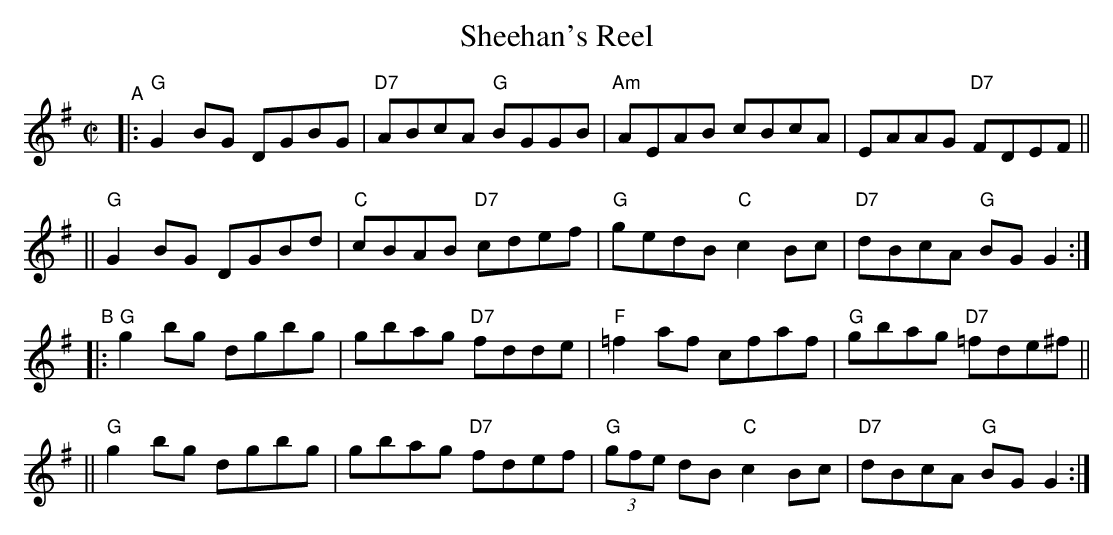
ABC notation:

X:1
T: Sheehan's Reel
M: C|
L: 1/8
K:G
"^A"\
|: "G"G2BG DGBG | "D7"ABcA  "G"BGGB | "Am"AEAB    cBcA |     EAAG "D7"FDEF ||
|| "G"G2BG DGBd |  "C"cBAB "D7"cdef |  "G"gedB "C"c2Bc | "D7"dBcA  "G"BGG2 :|
"^B"\
|: "G"g2bg dgbg | gbag "D7"fdde | "F"=f2af       cfaf |  "G"gbag "D7"=fde^f ||
|| "G"g2bg dgbg | gbag "D7"fdef | "G"(3gfe dB "C"c2Bc | "D7"dBcA  "G" BGG2 :|
